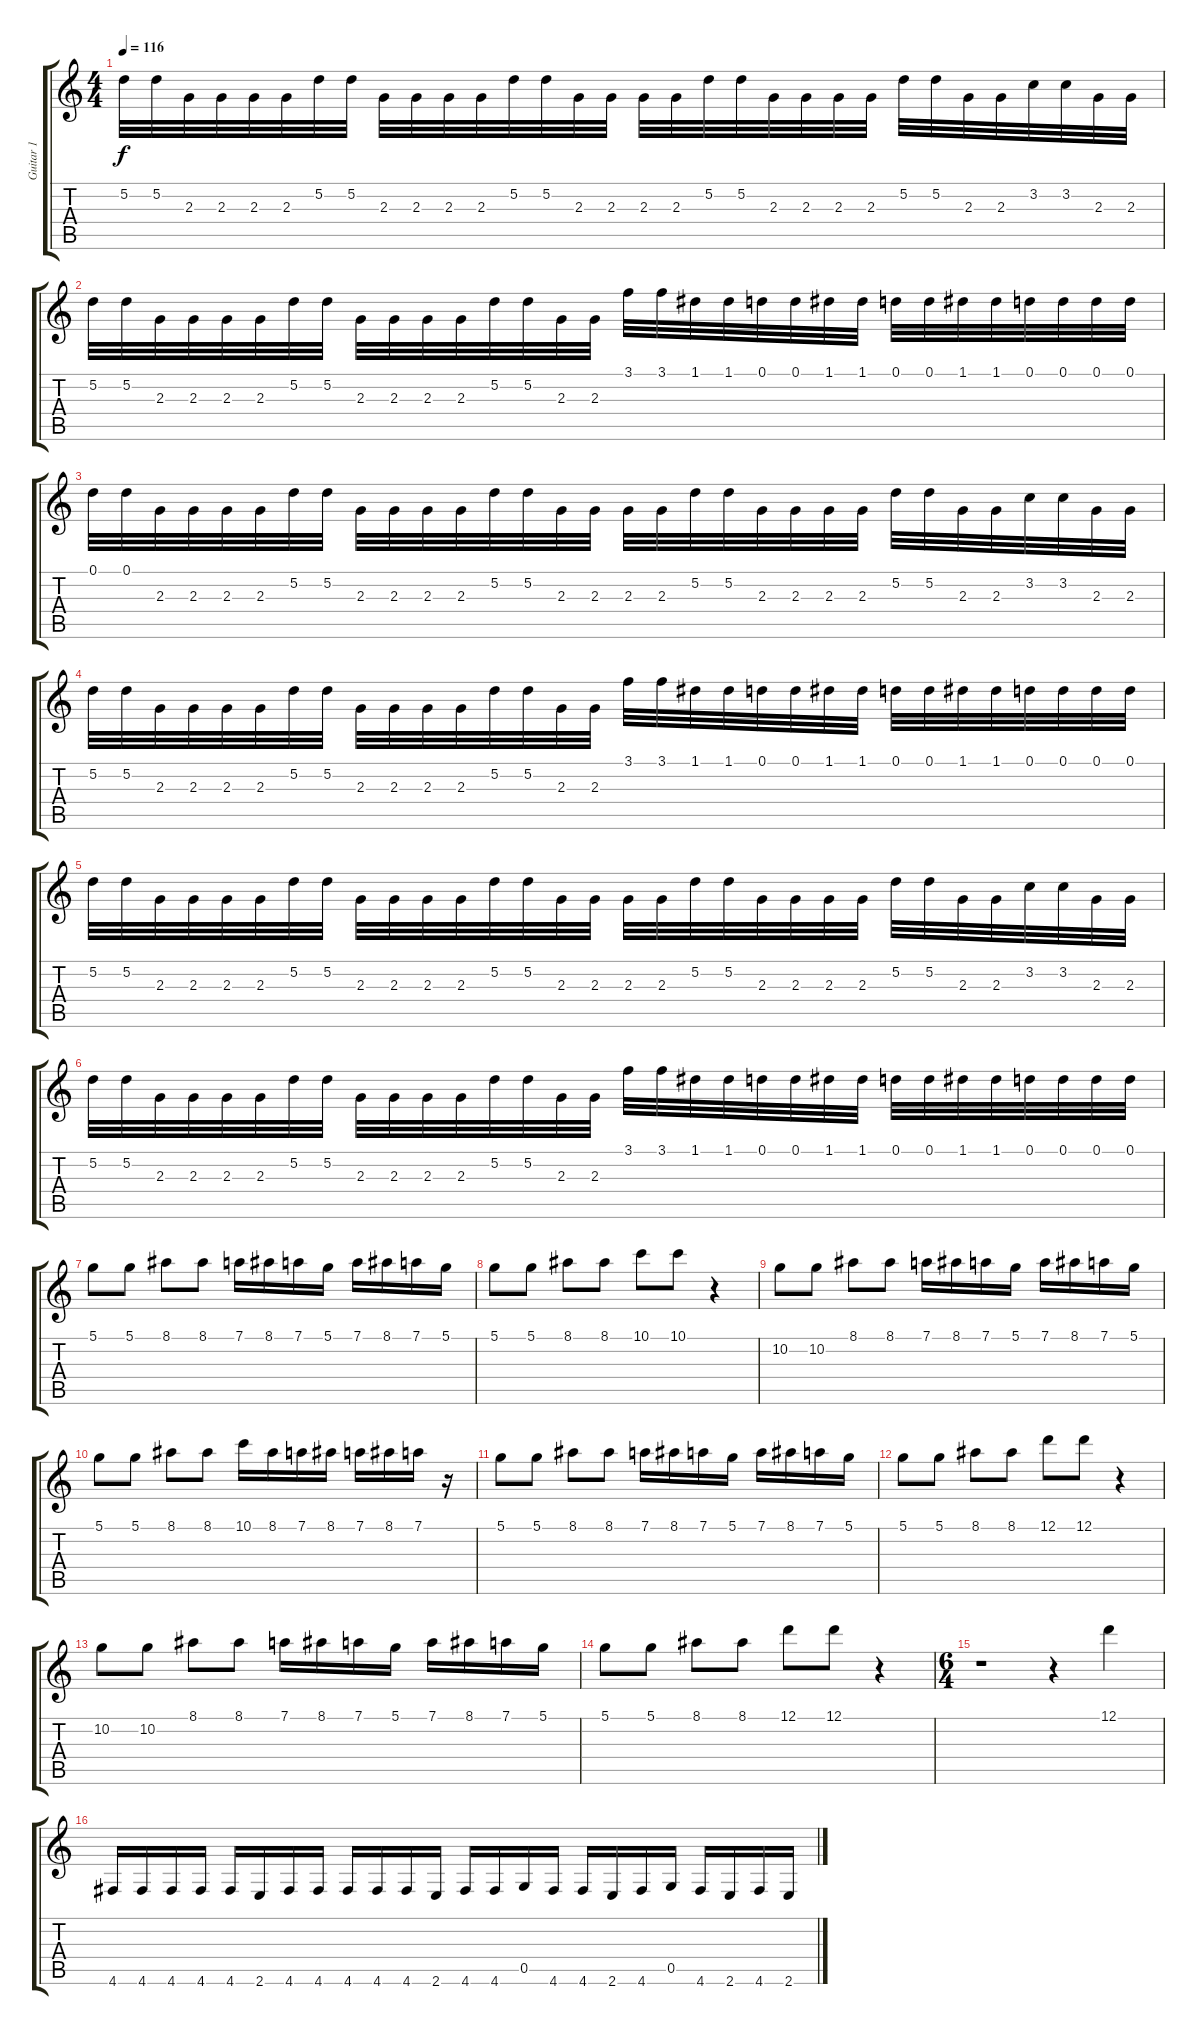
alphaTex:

\track ("Guitar 1" "Guitar 1") {instrument distortionguitar}
\staff {score tabs}
\tuning (D4 A3 F3 C3 G2 D2) {hide}
\ts (4 4)
\tempo 116
\clef g2
\ks c
5.2.32{dy f} 5.2.32 2.3.32 2.3.32 2.3.32 2.3.32 5.2.32 5.2.32 2.3.32 2.3.32 2.3.32 2.3.32 5.2.32 5.2.32 2.3.32 2.3.32 2.3.32 2.3.32 5.2.32 5.2.32 2.3.32 2.3.32 2.3.32 2.3.32 5.2.32 5.2.32 2.3.32 2.3.32 3.2.32 3.2.32 2.3.32 2.3.32 |
5.2.32 5.2.32 2.3.32 2.3.32 2.3.32 2.3.32 5.2.32 5.2.32 2.3.32 2.3.32 2.3.32 2.3.32 5.2.32 5.2.32 2.3.32 2.3.32 3.1.32 3.1.32 1.1.32 1.1.32 0.1.32 0.1.32 1.1.32 1.1.32 0.1.32 0.1.32 1.1.32 1.1.32 0.1.32 0.1.32 0.1.32 0.1.32 |
0.1.32 0.1.32 2.3.32 2.3.32 2.3.32 2.3.32 5.2.32 5.2.32 2.3.32 2.3.32 2.3.32 2.3.32 5.2.32 5.2.32 2.3.32 2.3.32 2.3.32 2.3.32 5.2.32 5.2.32 2.3.32 2.3.32 2.3.32 2.3.32 5.2.32 5.2.32 2.3.32 2.3.32 3.2.32 3.2.32 2.3.32 2.3.32 |
5.2.32 5.2.32 2.3.32 2.3.32 2.3.32 2.3.32 5.2.32 5.2.32 2.3.32 2.3.32 2.3.32 2.3.32 5.2.32 5.2.32 2.3.32 2.3.32 3.1.32 3.1.32 1.1.32 1.1.32 0.1.32 0.1.32 1.1.32 1.1.32 0.1.32 0.1.32 1.1.32 1.1.32 0.1.32 0.1.32 0.1.32 0.1.32 |
5.2.32 5.2.32 2.3.32 2.3.32 2.3.32 2.3.32 5.2.32 5.2.32 2.3.32 2.3.32 2.3.32 2.3.32 5.2.32 5.2.32 2.3.32 2.3.32 2.3.32 2.3.32 5.2.32 5.2.32 2.3.32 2.3.32 2.3.32 2.3.32 5.2.32 5.2.32 2.3.32 2.3.32 3.2.32 3.2.32 2.3.32 2.3.32 |
5.2.32 5.2.32 2.3.32 2.3.32 2.3.32 2.3.32 5.2.32 5.2.32 2.3.32 2.3.32 2.3.32 2.3.32 5.2.32 5.2.32 2.3.32 2.3.32 3.1.32 3.1.32 1.1.32 1.1.32 0.1.32 0.1.32 1.1.32 1.1.32 0.1.32 0.1.32 1.1.32 1.1.32 0.1.32 0.1.32 0.1.32 0.1.32 |
5.1.8 5.1.8 8.1.8 8.1.8 7.1.16 8.1.16 7.1.16 5.1.16 7.1.16 8.1.16 7.1.16 5.1.16 |
5.1.8 5.1.8 8.1.8 8.1.8 10.1.8 10.1.8 r.4 |
10.2.8 10.2.8 8.1.8 8.1.8 7.1.16 8.1.16 7.1.16 5.1.16 7.1.16 8.1.16 7.1.16 5.1.16 |
5.1.8 5.1.8 8.1.8 8.1.8 10.1.16 8.1.16 7.1.16 8.1.16 7.1.16 8.1.16 7.1.16 r.16 |
5.1.8 5.1.8 8.1.8 8.1.8 7.1.16 8.1.16 7.1.16 5.1.16 7.1.16 8.1.16 7.1.16 5.1.16 |
5.1.8 5.1.8 8.1.8 8.1.8 12.1.8 12.1.8 r.4 |
10.2.8 10.2.8 8.1.8 8.1.8 7.1.16 8.1.16 7.1.16 5.1.16 7.1.16 8.1.16 7.1.16 5.1.16 |
5.1.8 5.1.8 8.1.8 8.1.8 12.1.8 12.1.8 r.4 |
\ts (6 4)
r.1 r.4 12.1.4 |
4.6.16 4.6.16 4.6.16 4.6.16 4.6.16 2.6.16 4.6.16 4.6.16 4.6.16 4.6.16 4.6.16 2.6.16 4.6.16 4.6.16 0.5.16 4.6.16 4.6.16 2.6.16 4.6.16 0.5.16 4.6.16 2.6.16 4.6.16 2.6.16
